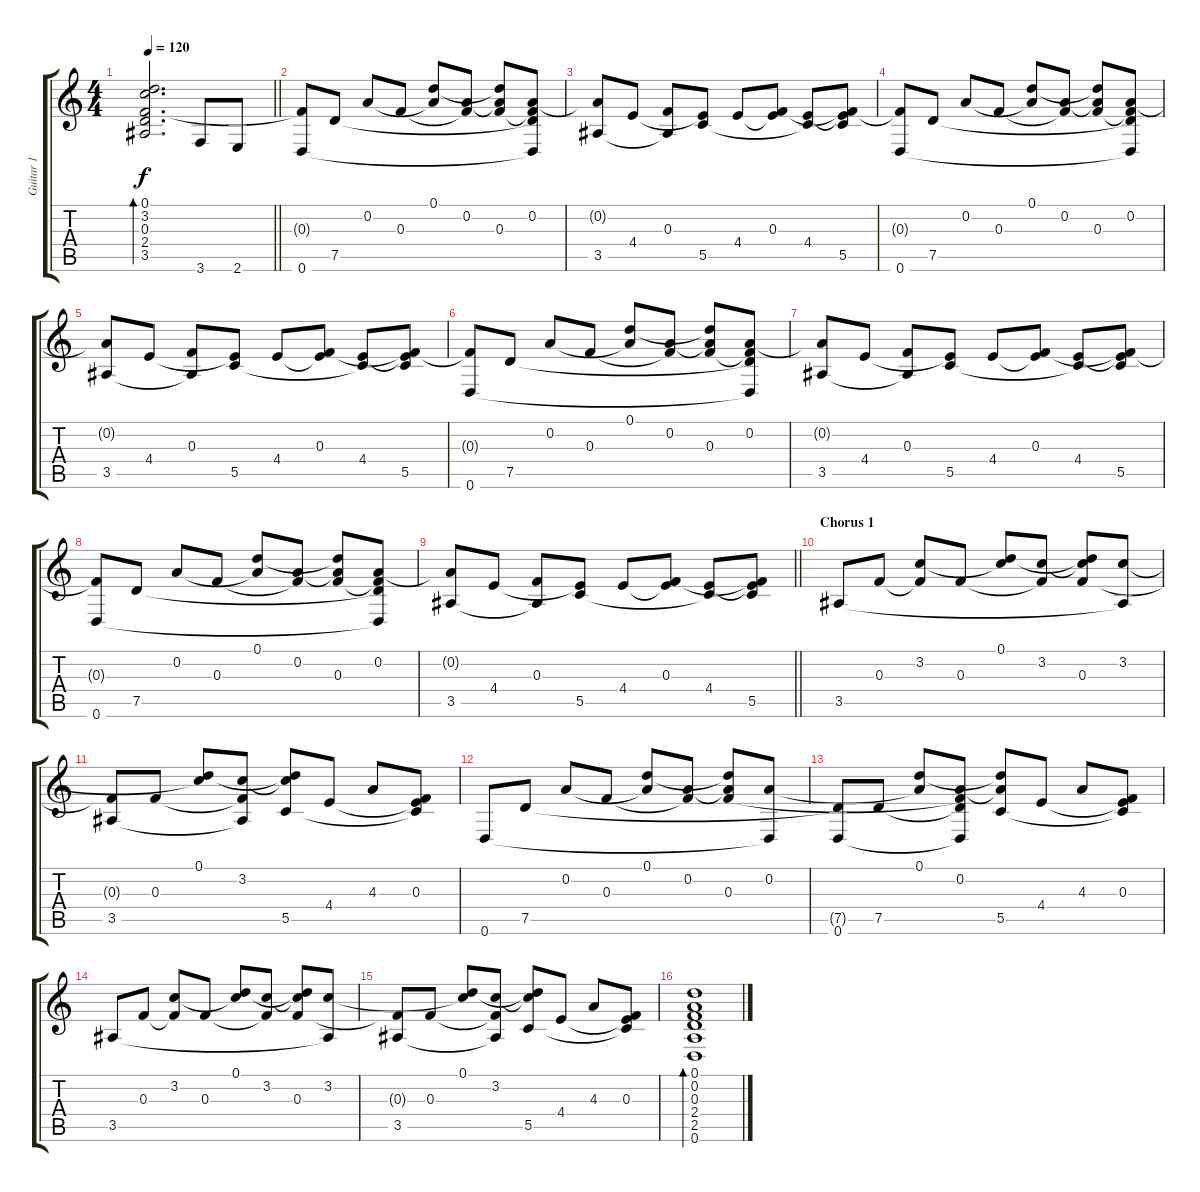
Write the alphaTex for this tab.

\track ("Guitar 1" "Guitar 1") {instrument electricguitarclean}
\staff {score tabs}
\tuning (D4 A3 F3 C3 G2 D2) {hide}
\ts (4 4)
\tempo 120
\clef g2
\barLineRight lightlight
\ks c
(0.1 3.2 0.3 2.4 3.5).2{d bd 60 dy f} 3.6.8 2.6.8 |
\section ("" "")
(0.3{t} 0.6).8 7.5.8 0.2.8 0.3.8 (0.1 0.2{t}).8 (0.2 0.3{t}).8 (0.1{t} 0.2{t} 0.3).8 (0.2 0.3{t} 7.5{t} 0.6{t}).8 |
(0.2{t} 3.5).8 4.4.8 (0.3 3.5{t}).8 (4.4{t} 5.5).8 4.4.8 (0.3 4.4{t}).8 (4.4 5.5{t}).8 (0.3{t} 4.4{t} 5.5).8 |
(0.3{t} 0.6).8 7.5.8 0.2.8 0.3.8 (0.1 0.2{t}).8 (0.2 0.3{t}).8 (0.1{t} 0.2{t} 0.3).8 (0.2 0.3{t} 7.5{t} 0.6{t}).8 |
(0.2{t} 3.5).8 4.4.8 (0.3 3.5{t}).8 (4.4{t} 5.5).8 4.4.8 (0.3 4.4{t}).8 (4.4 5.5{t}).8 (0.3{t} 4.4{t} 5.5).8 |
(0.3{t} 0.6).8 7.5.8 0.2.8 0.3.8 (0.1 0.2{t}).8 (0.2 0.3{t}).8 (0.1{t} 0.2{t} 0.3).8 (0.2 0.3{t} 7.5{t} 0.6{t}).8 |
(0.2{t} 3.5).8 4.4.8 (0.3 3.5{t}).8 (4.4{t} 5.5).8 4.4.8 (0.3 4.4{t}).8 (4.4 5.5{t}).8 (0.3{t} 4.4{t} 5.5).8 |
(0.3{t} 0.6).8 7.5.8 0.2.8 0.3.8 (0.1 0.2{t}).8 (0.2 0.3{t}).8 (0.1{t} 0.2{t} 0.3).8 (0.2 0.3{t} 7.5{t} 0.6{t}).8 |
\barLineRight lightlight
(0.2{t} 3.5).8 4.4.8 (0.3 3.5{t}).8 (4.4{t} 5.5).8 4.4.8 (0.3 4.4{t}).8 (4.4 5.5{t}).8 (0.3{t} 4.4{t} 5.5).8 |
\section ("" "Chorus 1")
3.5.8 0.3.8 (3.2 0.3{t}).8 0.3.8 (0.1 3.2{t}).8 (3.2 0.3{t}).8 (0.1{t} 3.2{t} 0.3).8 (3.2 3.5{t}).8 |
(0.3{t} 3.5).8 0.3.8 (0.1 3.2{t}).8 (3.2 0.3{t} 3.5{t}).8 (0.1{t} 3.2{t} 5.5).8 4.4.8 4.3.8 (0.3 4.4{t} 5.5{t}).8 |
0.6.8 7.5.8 0.2.8 0.3.8 (0.1 0.2{t}).8 (0.2 0.3{t}).8 (0.1{t} 0.2{t} 0.3).8 (0.2 0.6{t}).8 |
(7.5{t} 0.6).8 7.5.8 (0.1 0.2{t}).8 (0.2 0.3{t} 7.5{t} 0.6{t}).8 (0.1{t} 0.2{t} 5.5).8 4.4.8 4.3.8 (0.3 4.4{t} 5.5{t}).8 |
3.5.8 0.3.8 (3.2 0.3{t}).8 0.3.8 (0.1 3.2{t}).8 (3.2 0.3{t}).8 (0.1{t} 3.2{t} 0.3).8 (3.2 3.5{t}).8 |
(0.3{t} 3.5).8 0.3.8 (0.1 3.2{t}).8 (3.2 0.3{t} 3.5{t}).8 (0.1{t} 3.2{t} 5.5).8 4.4.8 4.3.8 (0.3 4.4{t} 5.5{t}).8 |
(0.1 0.2 0.3 2.4 2.5 0.6).1{bd 60}
